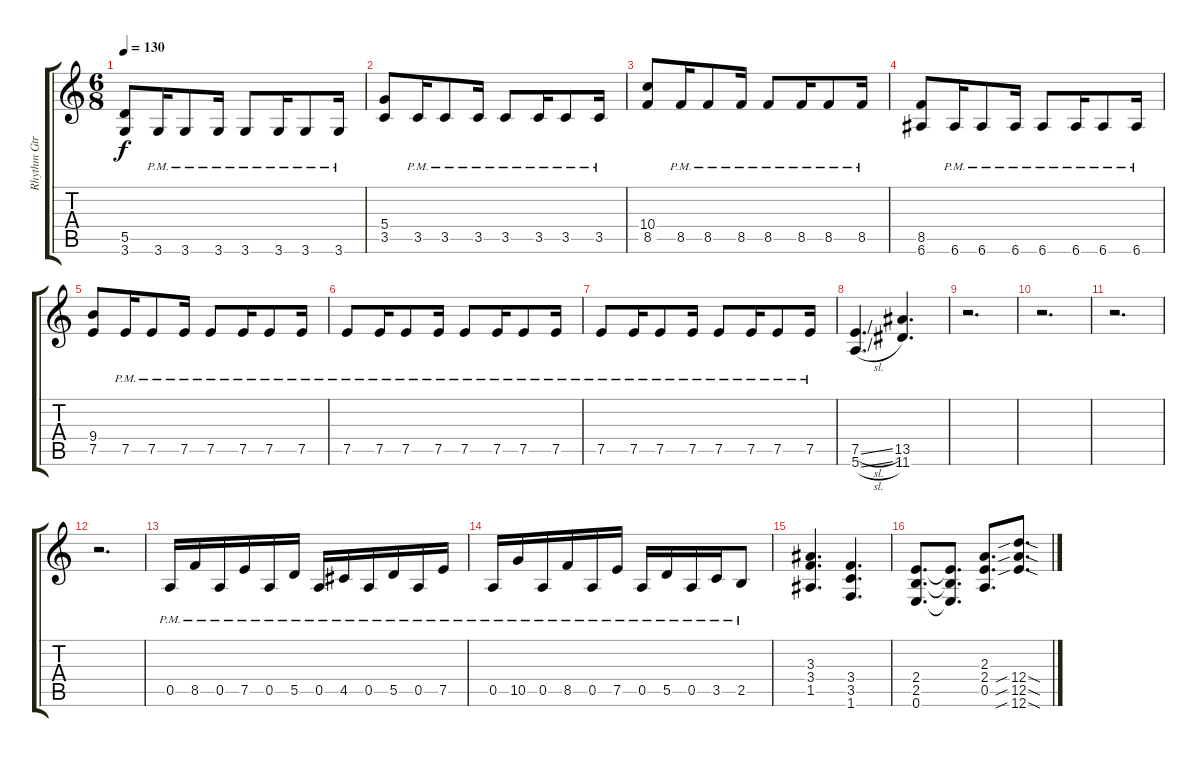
\track ("Rhythm Gtr. 2" "Rhythm Gtr") {instrument distortionguitar}
\staff {score tabs}
\tuning (E4 B3 G3 D3 A2 E2) {hide}
\ts (6 8)
\tempo 130
\clef g2
\ks c
(5.5 3.6).8{dy f} 3.6{pm}.16 3.6{pm}.8 3.6{pm}.16 3.6{pm}.8 3.6{pm}.16 3.6{pm}.8 3.6{pm}.16 |
(5.4 3.5).8 3.5{pm}.16 3.5{pm}.8 3.5{pm}.16 3.5{pm}.8 3.5{pm}.16 3.5{pm}.8 3.5{pm}.16 |
(10.4 8.5).8 8.5{pm}.16 8.5{pm}.8 8.5{pm}.16 8.5{pm}.8 8.5{pm}.16 8.5{pm}.8 8.5{pm}.16 |
(8.5 6.6).8 6.6{pm}.16 6.6{pm}.8 6.6{pm}.16 6.6{pm}.8 6.6{pm}.16 6.6{pm}.8 6.6{pm}.16 |
(9.4 7.5).8 7.5{pm}.16 7.5{pm}.8 7.5{pm}.16 7.5{pm}.8 7.5{pm}.16 7.5{pm}.8 7.5{pm}.16 |
7.5{pm}.8 7.5{pm}.16 7.5{pm}.8 7.5{pm}.16 7.5{pm}.8 7.5{pm}.16 7.5{pm}.8 7.5{pm}.16 |
7.5{pm}.8 7.5{pm}.16 7.5{pm}.8 7.5{pm}.16 7.5{pm}.8 7.5{pm}.16 7.5{pm}.8 7.5{pm}.16 |
(7.5{sl} 5.6{sl}).4{d} (13.5 11.6).4{d} |
r.2{d} |
r.2{d} |
r.2{d} |
r.2{d} |
0.5{pm}.16 8.5{pm}.16 0.5{pm}.16 7.5{pm}.16 0.5{pm}.16 5.5{pm}.16 0.5{pm}.16 4.5{pm}.16 0.5{pm}.16 5.5{pm}.16 0.5{pm}.16 7.5{pm}.16 |
0.5{pm}.16 10.5{pm}.16 0.5{pm}.16 8.5{pm}.16 0.5{pm}.16 7.5{pm}.16 0.5{pm}.16 5.5{pm}.16 0.5{pm}.16 3.5{pm}.16 2.5{pm}.8 |
(3.3 3.4 1.5).4{d} (3.4 3.5 1.6).4{d} |
(2.4 2.5 0.6).8{d} (2.4{t} 2.5{t} 0.6{t}).8{d} (2.3 2.4 0.5).8{d} (12.4{sib sod} 12.5{sib sod} 12.6{sib sod}).8{d}
